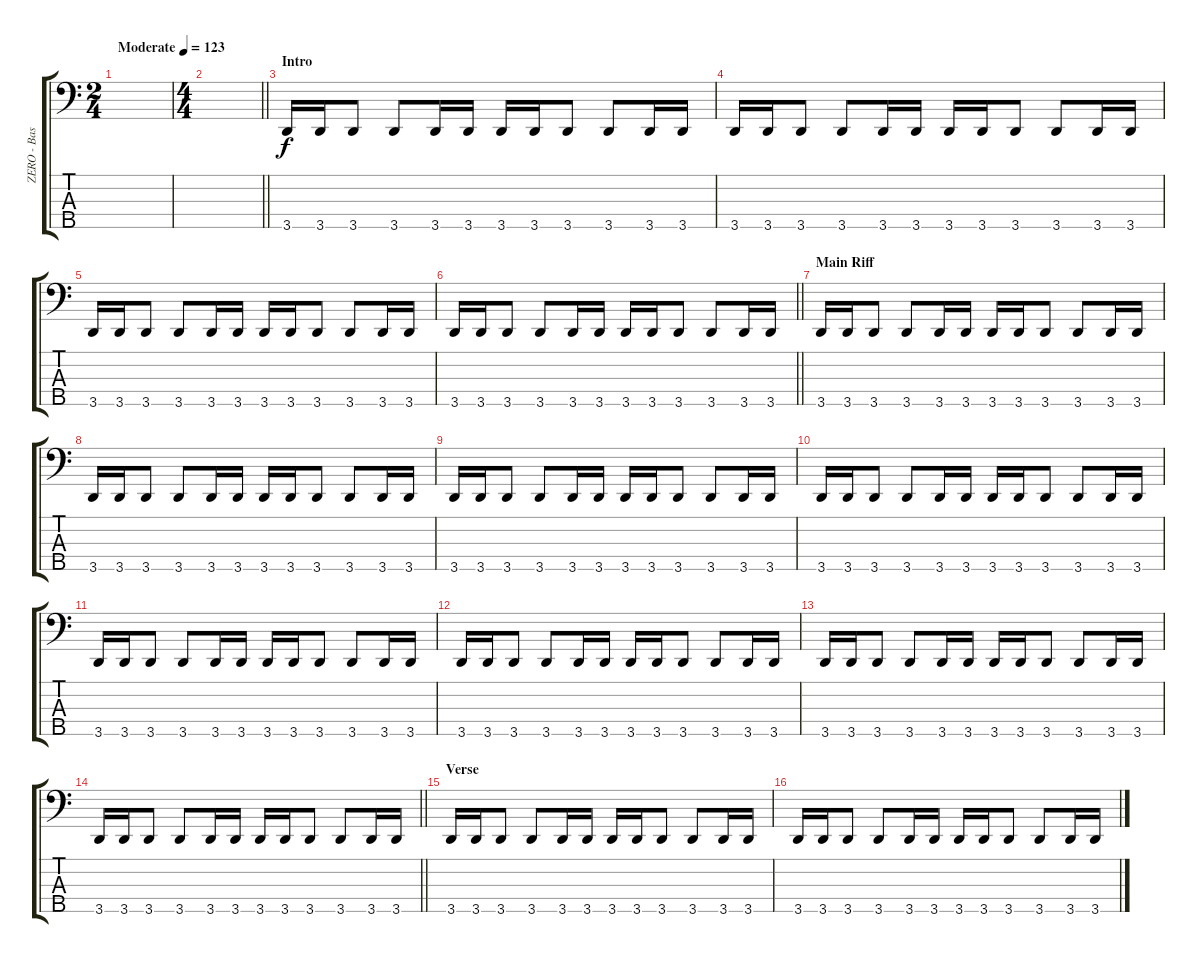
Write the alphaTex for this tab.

\track ("ZERO - Bass" "ZERO - Bas") {instrument electricbassfinger}
\staff {score tabs}
\tuning (G2 D2 A1 E1 B0) {hide}
\ts (2 4)
\tempo (123 "Moderate")
\clef f4
\ks c
|
\ts (4 4)
\barLineRight lightlight
|
\section ("" "Intro")
3.5.16 3.5.16 3.5.8 3.5.8 3.5.16 3.5.16 3.5.16 3.5.16 3.5.8 3.5.8 3.5.16 3.5.16 |
3.5.16 3.5.16 3.5.8 3.5.8 3.5.16 3.5.16 3.5.16 3.5.16 3.5.8 3.5.8 3.5.16 3.5.16 |
3.5.16 3.5.16 3.5.8 3.5.8 3.5.16 3.5.16 3.5.16 3.5.16 3.5.8 3.5.8 3.5.16 3.5.16 |
\barLineRight lightlight
3.5.16 3.5.16 3.5.8 3.5.8 3.5.16 3.5.16 3.5.16 3.5.16 3.5.8 3.5.8 3.5.16 3.5.16 |
\section ("" "Main Riff")
3.5.16 3.5.16 3.5.8 3.5.8 3.5.16 3.5.16 3.5.16 3.5.16 3.5.8 3.5.8 3.5.16 3.5.16 |
3.5.16 3.5.16 3.5.8 3.5.8 3.5.16 3.5.16 3.5.16 3.5.16 3.5.8 3.5.8 3.5.16 3.5.16 |
3.5.16 3.5.16 3.5.8 3.5.8 3.5.16 3.5.16 3.5.16 3.5.16 3.5.8 3.5.8 3.5.16 3.5.16 |
3.5.16 3.5.16 3.5.8 3.5.8 3.5.16 3.5.16 3.5.16 3.5.16 3.5.8 3.5.8 3.5.16 3.5.16 |
3.5.16 3.5.16 3.5.8 3.5.8 3.5.16 3.5.16 3.5.16 3.5.16 3.5.8 3.5.8 3.5.16 3.5.16 |
3.5.16 3.5.16 3.5.8 3.5.8 3.5.16 3.5.16 3.5.16 3.5.16 3.5.8 3.5.8 3.5.16 3.5.16 |
3.5.16 3.5.16 3.5.8 3.5.8 3.5.16 3.5.16 3.5.16 3.5.16 3.5.8 3.5.8 3.5.16 3.5.16 |
\barLineRight lightlight
3.5.16 3.5.16 3.5.8 3.5.8 3.5.16 3.5.16 3.5.16 3.5.16 3.5.8 3.5.8 3.5.16 3.5.16 |
\section ("" "Verse")
3.5.16 3.5.16 3.5.8 3.5.8 3.5.16 3.5.16 3.5.16 3.5.16 3.5.8 3.5.8 3.5.16 3.5.16 |
3.5.16 3.5.16 3.5.8 3.5.8 3.5.16 3.5.16 3.5.16 3.5.16 3.5.8 3.5.8 3.5.16 3.5.16
